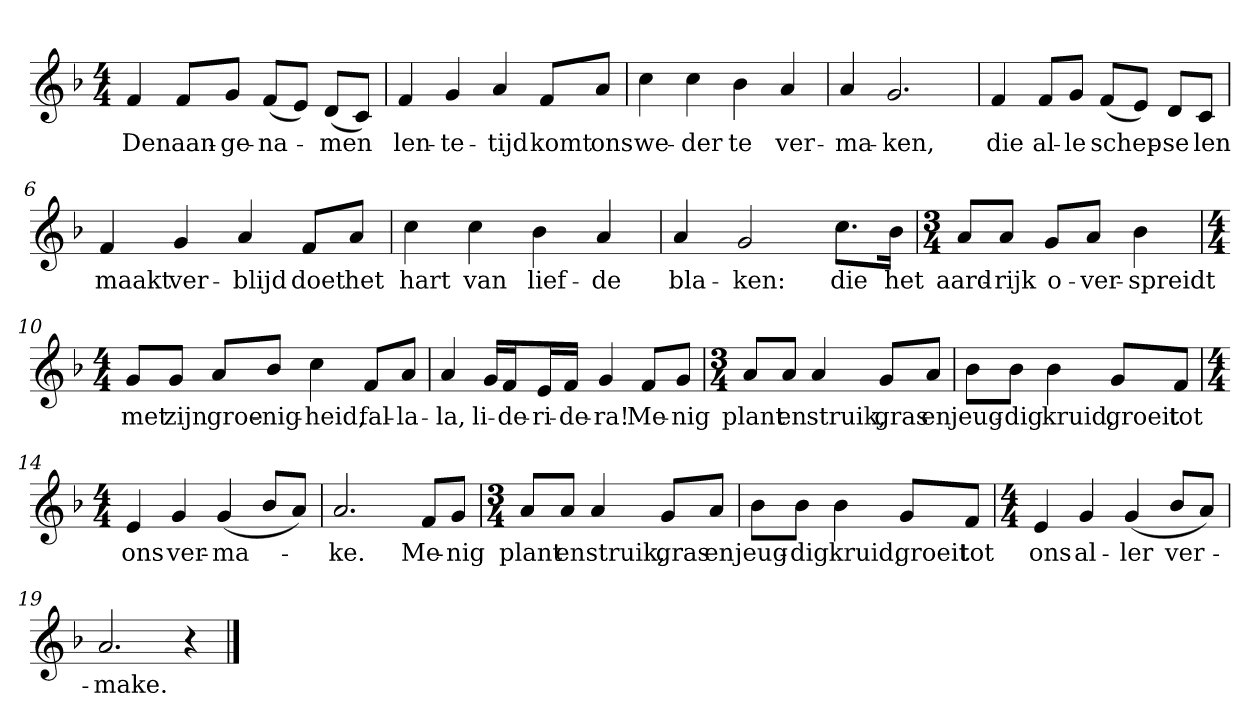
**kern	**text
*part1	*part1
*staff1	*staff1
*clefG2	*
*k[b-]	*
*F:	*
*M4/4	*
*MM120	*
=1	=1
4f	Den
8f/L	aan-
8g/J	-ge-
(8f/L	-na-
8e/J)	.
(8d/L	-men
8c/J)	.
=2	=2
4f	len-
4g	-te-
4a	-tijd
8f/L	komt
8a/J	ons
=3	=3
4cc	we-
4cc	-der
4b-	te
4a	ver-
=4	=4
4a	-ma-
2.g	-ken,
=5	=5
4f	die
8f/L	al-
8g/J	-le
(8f/L	schep-
8e/J)	.
8d/L	-se
8c/J	len
=6	=6
4f	maakt
4g	ver-
4a	-blijd
8f/L	doet
8a/J	het
=7	=7
4cc	hart
4cc	van
4b-	lief-
4a	-de
=8	=8
4a	bla-
2g	-ken:
8.cc\L	die
16b-\Jk	het
=9	=9
*M3/4	*
8a/L	aard-
8a/J	-rijk
8g/L	o-
8a/J	-ver-
4b-	-spreidt
=10	=10
*M4/4	*
8g/L	met
8g/J	zijn
8a/L	groe-
8b-/J	-nig-
4cc	-heid,
8f/L	fal-
8a/J	-la-
=11	=11
4a	-la,
16g/LL	li-
16f/J	-de-
16e/L	-ri-
16f/JJ	-de-
4g	-ra!
8f/L	Me-
8g/J	-nig
=12	=12
*M3/4	*
8a/L	plant
8a/J	en
4a	struik,
8g/L	gras
8a/J	en
=13	=13
8b-\L	jeug-
8b-\J	-dig
4b-	kruid,
8g/L	groeit
8f/J	tot
=14	=14
*M4/4	*
4e	ons
4g	ver-
(4g	-ma-
8b-/L	.
8a/J)	.
=15	=15
2.a	-ke.
8f/L	Me-
8g/J	-nig
=16	=16
*M3/4	*
8a/L	plant
8a/J	en
4a	struik,
8g/L	gras
8a/J	en
=17	=17
8b-\L	jeug-
8b-\J	-dig
4b-	kruid,
8g/L	groeit
8f/J	tot
=18	=18
*M4/4	*
4e	ons
4g	al-
(4g	-ler
8b-/L	ver-
8a/J)	.
=19	=19
2.a	-make.
4r	.
==	==
*-	*-
